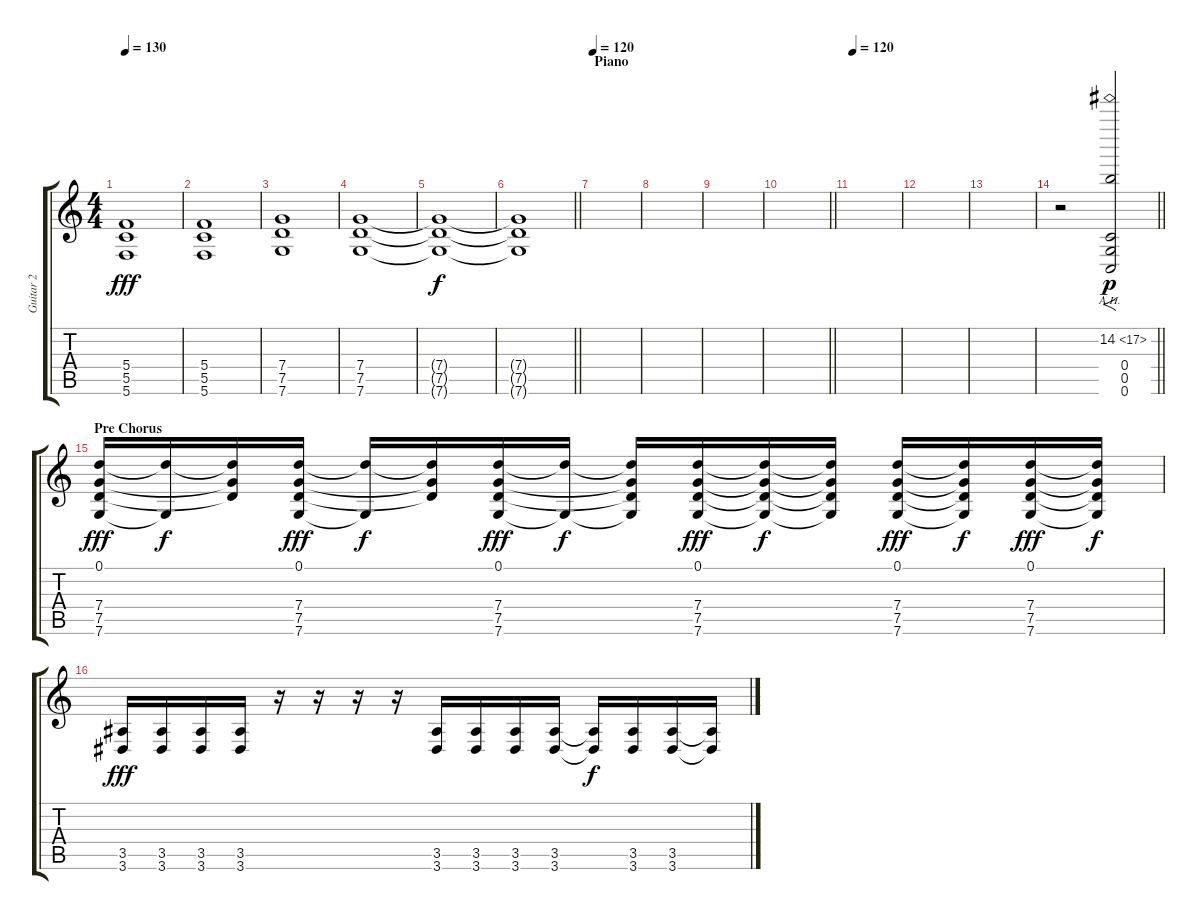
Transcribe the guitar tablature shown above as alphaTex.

\track ("Guitar 2" "Guitar 2") {instrument distortionguitar}
\staff {score tabs}
\tuning (D4 A3 F3 C3 G2 C2) {hide}
\ts (4 4)
\tempo 130
\clef g2
\ks c
(5.4 5.5 5.6).1{dy fff} |
(5.4 5.5 5.6).1 |
(7.4 7.5 7.6).1 |
(7.4 7.5 7.6).1 |
(7.4{t} 7.5{t} 7.6{t}).1{dy f} |
\barLineRight lightlight
(7.4{t} 7.5{t} 7.6{t}).1 |
\section ("" "Piano")
\tempo 120
|
|
|
\barLineRight lightlight
|
\tempo 120
|
|
|
\barLineRight lightlight
r.2 (14.2{ah 3} 0.4 0.5 0.6).2{f dy p} |
\section ("" "Pre Chorus")
(0.1 7.4 7.5 7.6).16{dy fff} (0.1{t} 7.6{t}).16{dy f} (0.1{t} 7.4{t} 7.5{t}).16 (0.1 7.4 7.5 7.6).16{dy fff} (0.1{t} 7.6{t}).16{dy f} (0.1{t} 7.4{t} 7.5{t}).16 (0.1 7.4 7.5 7.6).16{dy fff} (0.1{t} 7.6{t}).16{dy f} (0.1{t} 7.4{t} 7.5{t} 7.6{t}).16 (0.1 7.4 7.5 7.6).16{dy fff} (0.1{t} 7.4{t} 7.5{t} 7.6{t}).16{dy f} (0.1{t} 7.4{t} 7.5{t} 7.6{t}).16 (0.1 7.4 7.5 7.6).16{dy fff} (0.1{t} 7.4{t} 7.5{t} 7.6{t}).16{dy f} (0.1 7.4 7.5 7.6).16{dy fff} (0.1{t} 7.4{t} 7.5{t} 7.6{t}).16{dy f} |
(3.5 3.6).16{dy fff} (3.5 3.6).16 (3.5 3.6).16 (3.5 3.6).16 r.16 r.16 r.16 r.16 (3.5 3.6).16 (3.5 3.6).16 (3.5 3.6).16 (3.5 3.6).16 (3.5{t} 3.6{t}).16{dy f} (3.5 3.6).16 (3.5 3.6).16 (3.5{t} 3.6{t}).16
